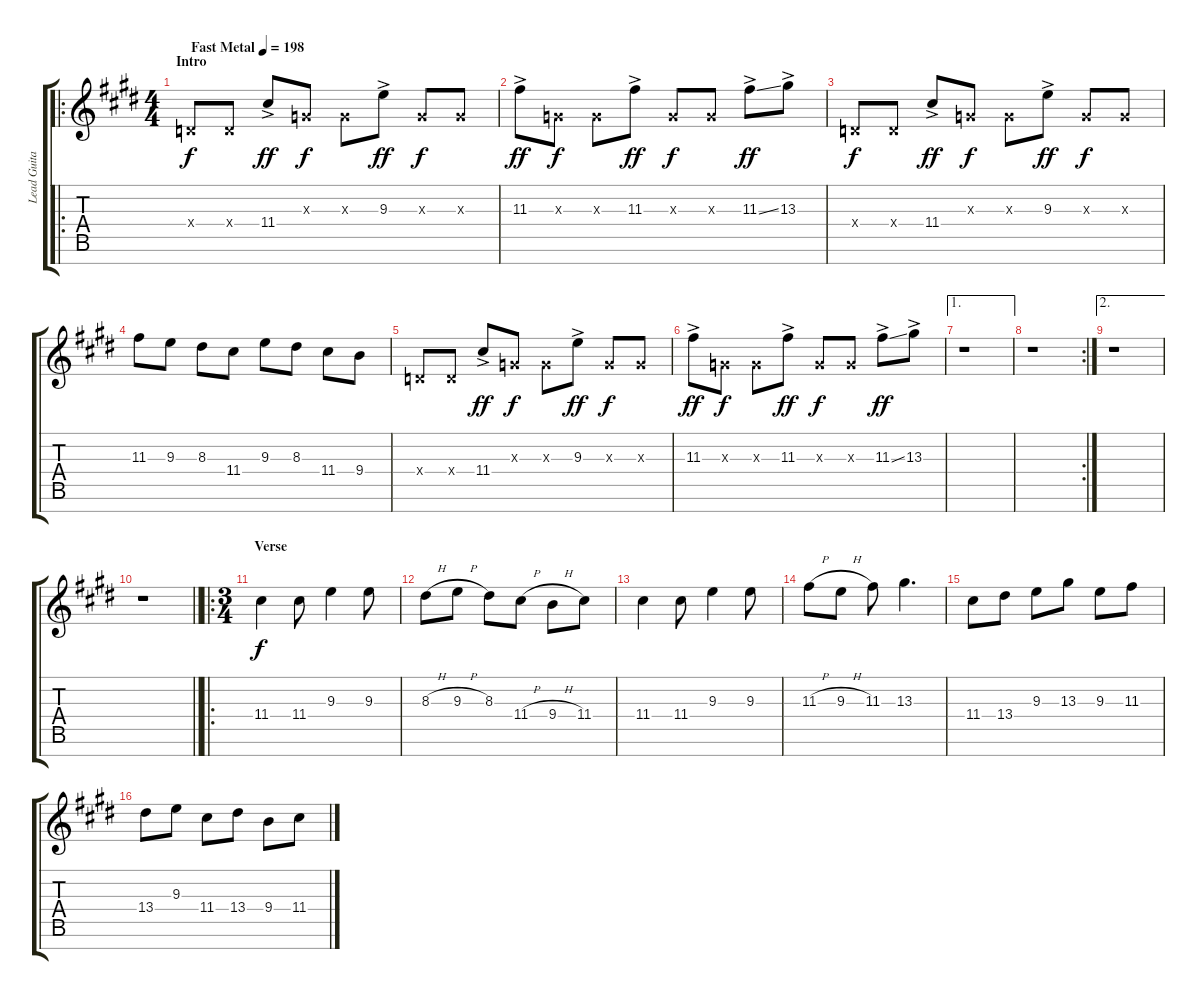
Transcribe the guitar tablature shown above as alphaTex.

\track ("Lead Guitar" "Lead Guita") {instrument distortionguitar}
\staff {score tabs}
\tuning (E4 B3 G3 D3 A2 E2 B1) {hide}
\ro
\ts (4 4)
\section ("" "Intro")
\tempo (198 "Fast Metal")
\clef g2
\ks e
0.4{x}.8{dy f instrument distortionguitar} 0.4{x}.8 11.4{ac}.8{dy ff} 0.3{x}.8{dy f} 0.3{x}.8 9.3{ac}.8{dy ff} 0.3{x}.8{dy f} 0.3{x}.8 |
11.3{ac}.8{dy ff} 0.3{x}.8{dy f} 0.3{x}.8 11.3{ac}.8{dy ff} 0.3{x}.8{dy f} 0.3{x}.8 11.3{ss ac}.8{dy ff} 13.3{ac}.8 |
0.4{x}.8{dy f} 0.4{x}.8 11.4{ac}.8{dy ff} 0.3{x}.8{dy f} 0.3{x}.8 9.3{ac}.8{dy ff} 0.3{x}.8{dy f} 0.3{x}.8 |
11.3.8 9.3.8 8.3.8 11.4.8 9.3.8 8.3.8 11.4.8 9.4.8 |
0.4{x}.8 0.4{x}.8 11.4{ac}.8{dy ff} 0.3{x}.8{dy f} 0.3{x}.8 9.3{ac}.8{dy ff} 0.3{x}.8{dy f} 0.3{x}.8 |
11.3{ac}.8{dy ff} 0.3{x}.8{dy f} 0.3{x}.8 11.3{ac}.8{dy ff} 0.3{x}.8{dy f} 0.3{x}.8 11.3{ss ac}.8{dy ff} 13.3{ac}.8 |
\ae 1
r.1 |
\rc 2
r.1 |
\ae 2
r.1 |
\barLineRight lightlight
r.1 |
\ro
\ts (3 4)
\section ("" "Verse")
11.4.4{dy f} 11.4.8 9.3.4 9.3.8 |
8.3{h}.8 9.3{h}.8 8.3.8 11.4{h}.8 9.4{h}.8 11.4.8 |
11.4.4 11.4.8 9.3.4 9.3.8 |
11.3{h}.8 9.3{h}.8 11.3.8 13.3.4{d} |
11.4.8 13.4.8 9.3.8 13.3.8 9.3.8 11.3.8 |
13.4.8 9.3.8 11.4.8 13.4.8 9.4.8 11.4.8
